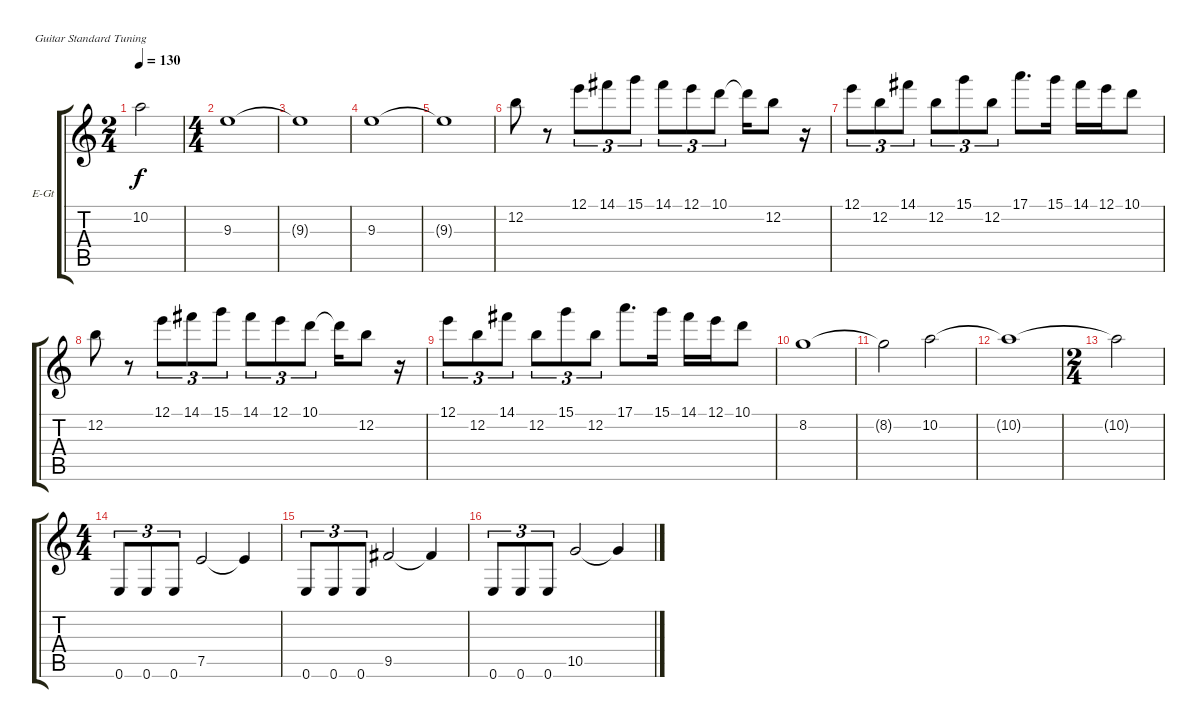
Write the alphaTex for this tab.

\bracketExtendMode groupsimilarinstruments
\firstSystemTrackNameOrientation horizontal
\otherSystemsTrackNameOrientation horizontal
\track ("Electric Guitar 2" "E-Gt") {instrument distortionguitar}
\staff {score tabs}
\tuning (E4 B3 G3 D3 A2 E2)
\ts (2 4)
\tempo 130
\clef g2
\ks c
10.2{t}.2{dy f} |
\ts (4 4)
9.3.1 |
9.3{t}.1 |
9.3.1 |
9.3{t}.1 |
12.2.8 r.8 12.1.8{tu (3 2)} 14.1.8{tu (3 2)} 15.1.8{tu (3 2)} 14.1.8{tu (3 2)} 12.1.8{tu (3 2)} 10.1.8{tu (3 2)} 10.1{t}.16 12.2.8 r.16 |
12.1.8{tu (3 2)} 12.2.8{tu (3 2)} 14.1.8{tu (3 2)} 12.2.8{tu (3 2)} 15.1.8{tu (3 2)} 12.2.8{tu (3 2)} 17.1.8{d} 15.1.16 14.1.16 12.1.16 10.1.8 |
12.2.8 r.8 12.1.8{tu (3 2)} 14.1.8{tu (3 2)} 15.1.8{tu (3 2)} 14.1.8{tu (3 2)} 12.1.8{tu (3 2)} 10.1.8{tu (3 2)} 10.1{t}.16 12.2.8 r.16 |
12.1.8{tu (3 2)} 12.2.8{tu (3 2)} 14.1.8{tu (3 2)} 12.2.8{tu (3 2)} 15.1.8{tu (3 2)} 12.2.8{tu (3 2)} 17.1.8{d} 15.1.16 14.1.16 12.1.16 10.1.8 |
8.2.1 |
8.2{t}.2 10.2.2 |
10.2{t}.1 |
\ts (2 4)
10.2{t}.2 |
\ts (4 4)
0.6.8{tu (3 2)} 0.6.8{tu (3 2)} 0.6.8{tu (3 2)} 7.5.2 7.5{t}.4 |
0.6.8{tu (3 2)} 0.6.8{tu (3 2)} 0.6.8{tu (3 2)} 9.5.2 9.5{t}.4 |
0.6.8{tu (3 2)} 0.6.8{tu (3 2)} 0.6.8{tu (3 2)} 10.5.2 10.5{t}.4
